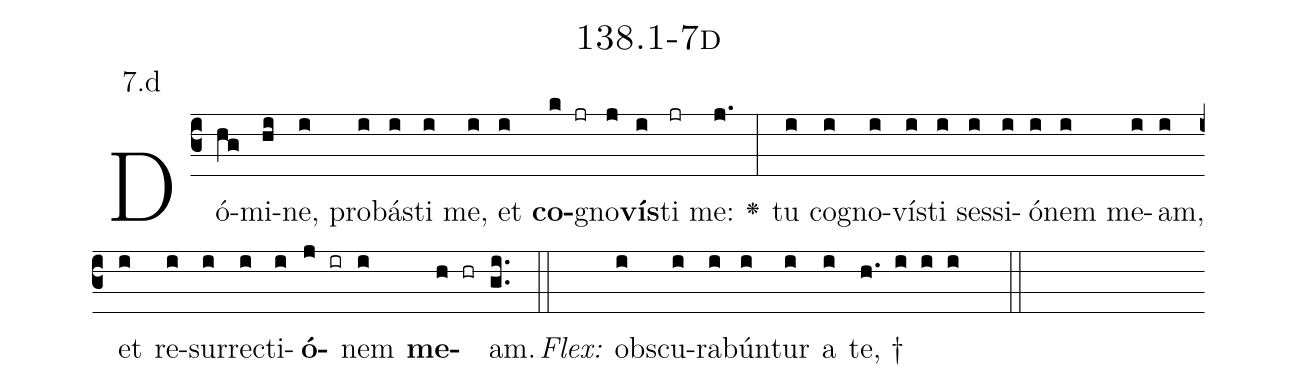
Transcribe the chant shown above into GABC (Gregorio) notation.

name: 138.1-7d;
annotation: 7.d;
%%
(c3)Dó(hg)mi(hi)ne,(i) pro(i)bás(i)ti(i) me,(i) et(i) <b>co</b>(k jr)gno(j)<b>vís</b>(i)ti(jr) me:(j.) <v>\greheightstar</v>(:) tu(i) co(i)gno(i)vís(i)ti(i) ses(i)si(i)ó(i)nem(i) me(i)am,(i) et(i) re(i)sur(i)rec(i)ti(i)<b>ó</b>(j ir)nem(i) <b>me</b>(h hr)am.(gi..) (::)
<i>Flex:</i>()  obs(i)cu(i)ra(i)bún(i)tur(i) a(i) te, †(h. i i i  ::)

%E(i) u(i) o(j) u(i) a(h) e.(gi..) (::)
